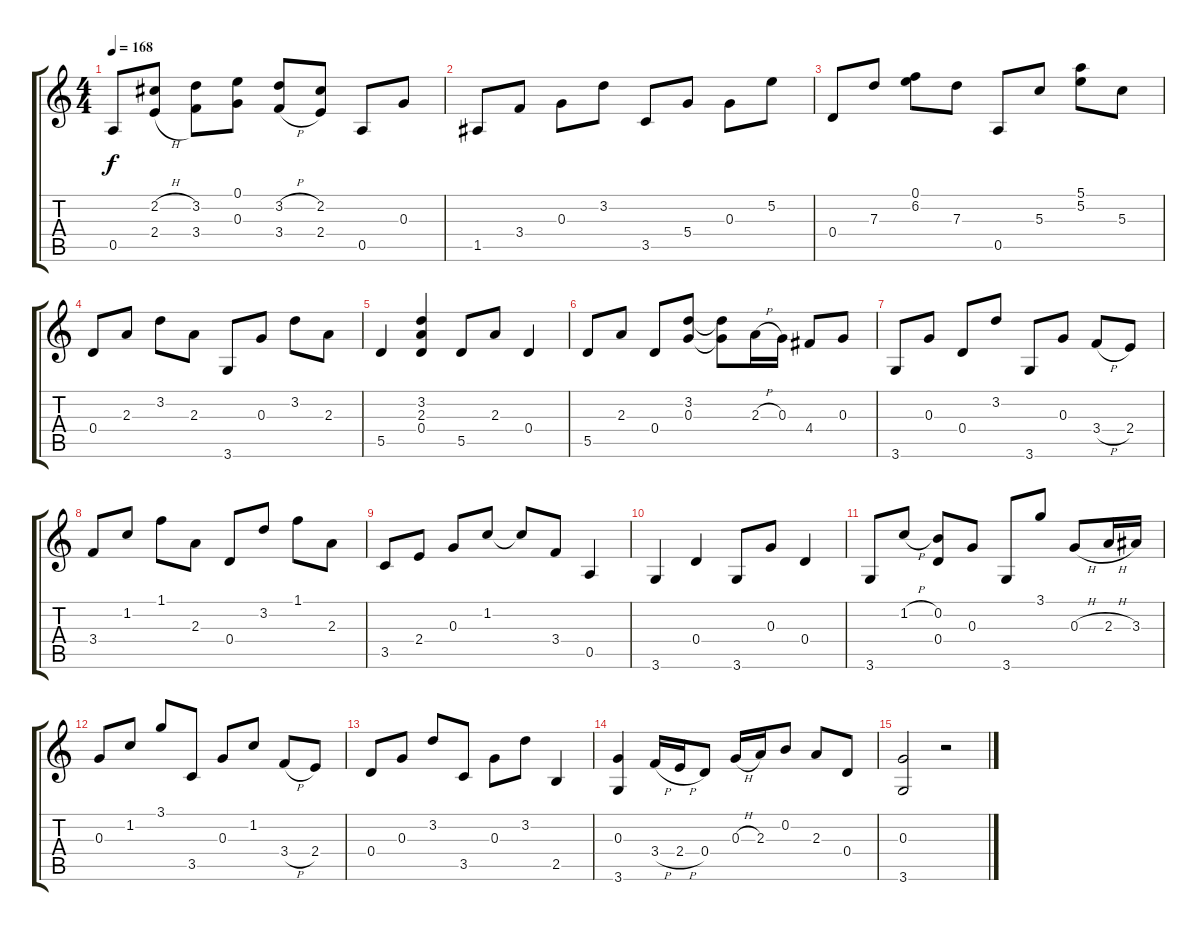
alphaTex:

\track "" {instrument acousticguitarnylon}
\staff {score tabs}
\tuning (E4 B3 G3 D3 A2 E2) {hide}
\ts (4 4)
\tempo 168
\clef g2
\ks c
0.5.8{dy f} (2.2{h} 2.4{h}).8 (3.2 3.4).8 (0.1 0.3).8 (3.2{h} 3.4{h}).8 (2.2 2.4).8 0.5.8 0.3.8 |
1.5.8 3.4.8 0.3.8 3.2.8 3.5.8 5.4.8 0.3.8 5.2.8 |
0.4.8 7.3.8 (0.1 6.2).8 7.3.8 0.5.8 5.3.8 (5.1 5.2).8 5.3.8 |
0.4.8 2.3.8 3.2.8 2.3.8 3.6.8 0.3.8 3.2.8 2.3.8 |
5.5.4 (3.2 2.3 0.4).4 5.5.8 2.3.8 0.4.4 |
5.5.8 2.3.8 0.4.8 (3.2 0.3).8 (3.2{t} 0.3{t}).8 2.3{h}.16 0.3.16 4.4.8 0.3.8 |
3.6.8 0.3.8 0.4.8 3.2.8 3.6.8 0.3.8 3.4{h}.8 2.4.8 |
3.4.8 1.2.8 1.1.8 2.3.8 0.4.8 3.2.8 1.1.8 2.3.8 |
3.5.8 2.4.8 0.3.8 1.2.8 1.2{t}.8 3.4.8 0.5.4 |
3.6.4 0.4.4 3.6.8 0.3.8 0.4.4 |
3.6.8 1.2{h}.8 (0.2 0.4).8 0.3.8 3.6.8 3.1.8 0.3{h}.8 2.3{h}.16 3.3.16 |
0.3.8 1.2.8 3.1.8 3.5.8 0.3.8 1.2.8 3.4{h}.8 2.4.8 |
0.4.8 0.3.8 3.2.8 3.5.8 0.3.8 3.2.8 2.5.4 |
(0.3 3.6).4 3.4{h}.16 2.4{h}.16 0.4.8 0.3{h}.16 2.3.16 0.2.8 2.3.8 0.4.8 |
(0.3 3.6).2 r.2
